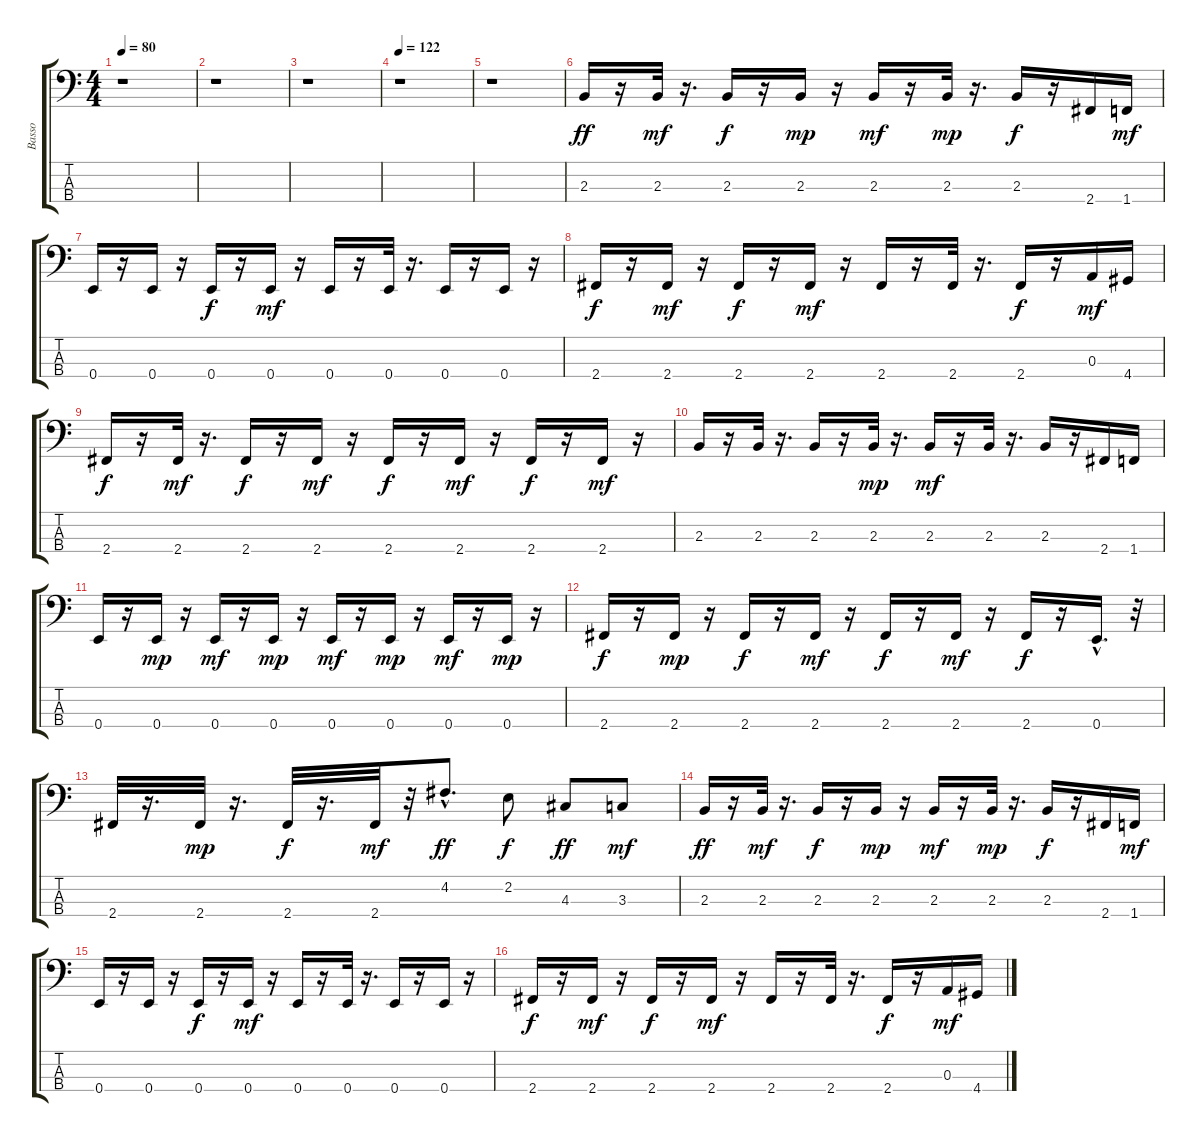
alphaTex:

\track ("Basso" "Basso") {instrument fretlessbass}
\staff {score tabs}
\tuning (G2 D2 A1 E1) {hide}
\ts (4 4)
\tempo 80
\clef f4
\ks c
r.1{dy ff instrument fretlessbass} |
r.1 |
r.1 |
\tempo 122
r.1 |
r.1 |
2.3.16 r.16 2.3.32{dy mf} r.16{d} 2.3.16{dy f} r.16 2.3.16{dy mp} r.16 2.3.16{dy mf} r.16 2.3.32{dy mp} r.16{d} 2.3.16{dy f} r.16 2.4.16 1.4.16{dy mf} |
0.4.16 r.16 0.4.16 r.16 0.4.16{dy f} r.16 0.4.16{dy mf} r.16 0.4.16 r.16 0.4.32 r.16{d} 0.4.16 r.16 0.4.16 r.16 |
2.4.16{dy f} r.16 2.4.16{dy mf} r.16 2.4.16{dy f} r.16 2.4.16{dy mf} r.16 2.4.16 r.16 2.4.32 r.16{d} 2.4.16{dy f} r.16 0.3.16{dy mf} 4.4.16 |
2.4.16{dy f} r.16 2.4.32{dy mf} r.16{d} 2.4.16{dy f} r.16 2.4.16{dy mf} r.16 2.4.16{dy f} r.16 2.4.16{dy mf} r.16 2.4.16{dy f} r.16 2.4.16{dy mf} r.16 |
2.3.16 r.16 2.3.32 r.16{d} 2.3.16 r.16 2.3.32{dy mp} r.16{d} 2.3.16{dy mf} r.16 2.3.32 r.16{d} 2.3.16 r.16 2.4.16 1.4.16 |
0.4.16 r.16 0.4.16{dy mp} r.16 0.4.16{dy mf} r.16 0.4.16{dy mp} r.16 0.4.16{dy mf} r.16 0.4.16{dy mp} r.16 0.4.16{dy mf} r.16 0.4.16{dy mp} r.16 |
2.4.16{dy f} r.16 2.4.16{dy mp} r.16 2.4.16{dy f} r.16 2.4.16{dy mf} r.16 2.4.16{dy f} r.16 2.4.16{dy mf} r.16 2.4.16{dy f} r.16 0.4{hac}.16{d} r.32 |
2.4.32 r.16{d} 2.4.32{dy mp} r.16{d} 2.4.32{dy f} r.16{d} 2.4.32{dy mf} r.32 4.2{hac}.8{d dy ff} 2.2.8{dy f} 4.3.8{dy ff} 3.3.8{dy mf} |
2.3.16{dy ff} r.16 2.3.32{dy mf} r.16{d} 2.3.16{dy f} r.16 2.3.16{dy mp} r.16 2.3.16{dy mf} r.16 2.3.32{dy mp} r.16{d} 2.3.16{dy f} r.16 2.4.16 1.4.16{dy mf} |
0.4.16 r.16 0.4.16 r.16 0.4.16{dy f} r.16 0.4.16{dy mf} r.16 0.4.16 r.16 0.4.32 r.16{d} 0.4.16 r.16 0.4.16 r.16 |
2.4.16{dy f} r.16 2.4.16{dy mf} r.16 2.4.16{dy f} r.16 2.4.16{dy mf} r.16 2.4.16 r.16 2.4.32 r.16{d} 2.4.16{dy f} r.16 0.3.16{dy mf} 4.4.16
